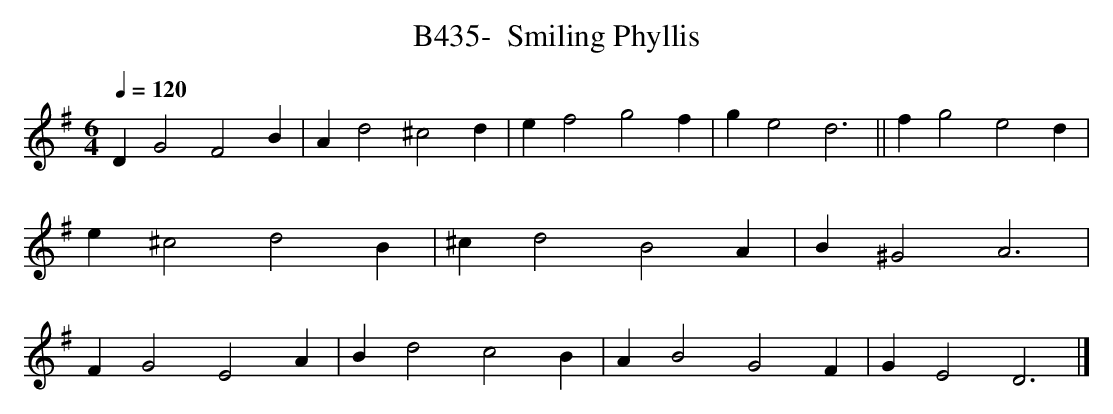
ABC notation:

X:1
T:B435-  Smiling Phyllis
Q:1/4=120
L:1/4
M:6/4
K:D mixolydian
DG2F2B|Ad2^c2d|ef2g2f|ge2d3||\
fg2e2d|e^c2d2B|^cd2B2A|B^G2A3|\
FG2E2A|Bd2c2B|AB2G2F|GE2D3|]
